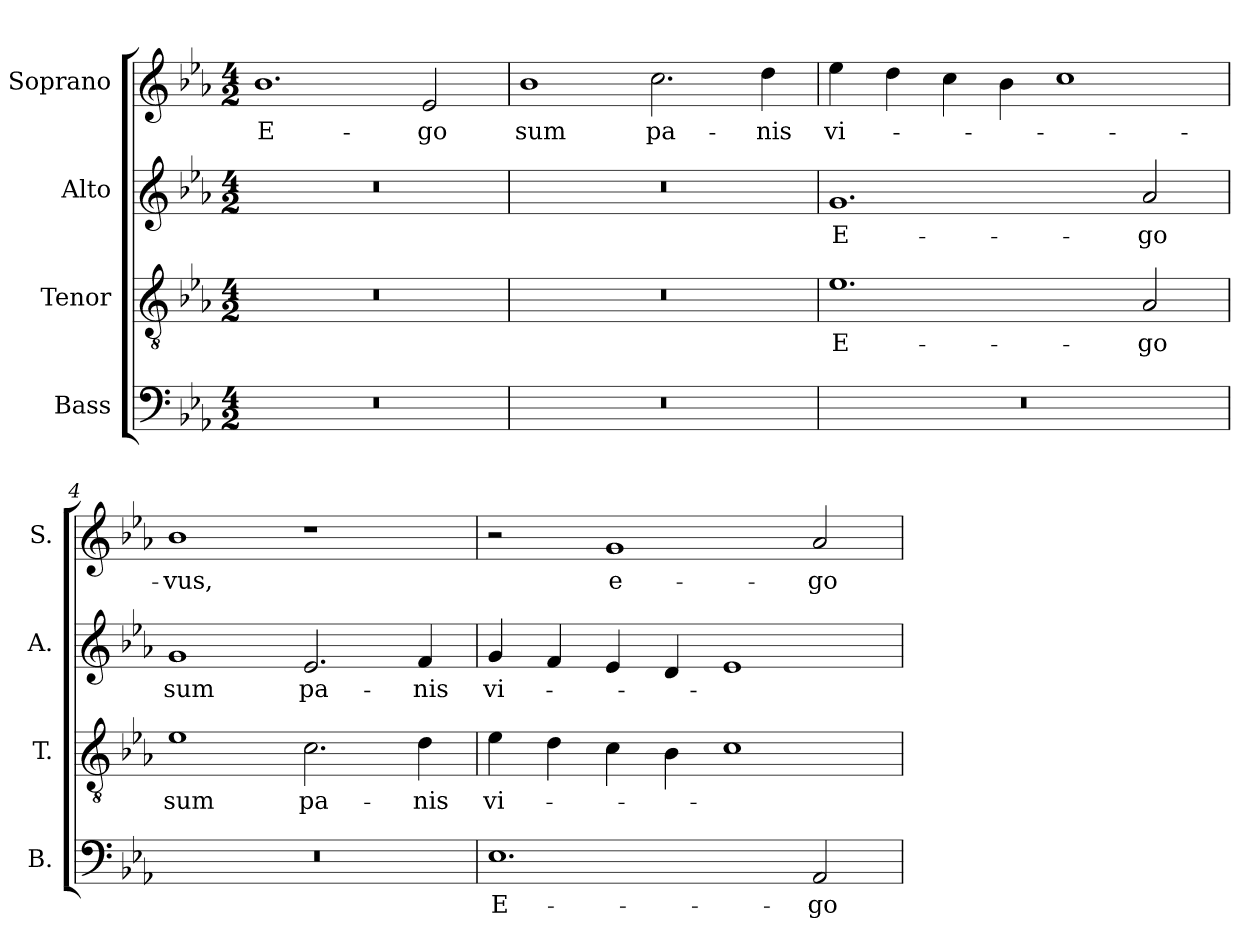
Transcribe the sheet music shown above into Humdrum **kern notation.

**kern	**text	**kern	**text	**kern	**text	**kern	**text
*part4	*part4	*part3	*part3	*part2	*part2	*part1	*part1
*staff4	*staff4	*staff3	*staff3	*staff2	*staff2	*staff1	*staff1
*I"Bass	*	*I"Tenor	*	*I"Alto	*	*I"Soprano	*
*I'B.	*	*I'T.	*	*I'A.	*	*I'S.	*
!!LO:PB:g=z
*clefF4	*	*clefGv2	*	*clefG2	*	*clefG2	*
*	*	*ITrd7c12	*	*	*	*	*
*k[b-e-a-]	*	*k[b-e-a-]	*	*k[b-e-a-]	*	*k[b-e-a-]	*
*E-:	*	*E-:	*	*E-:	*	*E-:	*
*M4/2	*	*M4/2	*	*M4/2	*	*M4/2	*
=1	=1	=1	=1	=1	=1	=1	=1
!LO:N:vis=1	!	!LO:N:vis=1	!	!LO:N:vis=1	!	!	!
!	!	!	!	!	!	!	!LO:LY:b:color=#000000
0r	.	0r	.	0r	.	1.b-i	E-
!	!	!	!	!	!	!	!LO:LY:b:color=#000000
.	.	.	.	.	.	2e-i/	-go
=2	=2	=2	=2	=2	=2	=2	=2
!LO:N:vis=1	!	!LO:N:vis=1	!	!LO:N:vis=1	!	!	!
!	!	!	!	!	!	!	!LO:LY:b:color=#000000
0r	.	0r	.	0r	.	1b-i	sum
!	!	!	!	!	!	!	!LO:LY:b:color=#000000
.	.	.	.	.	.	2.cci\	pa-
!	!	!	!	!	!	!	!LO:LY:b:color=#000000
.	.	.	.	.	.	4ddi\	-nis
=3	=3	=3	=3	=3	=3	=3	=3
!LO:N:vis=1	!	!	!	!	!	!	!
!	!	!	!LO:LY:b:color=#000000	!	!	!	!
!	!	!	!	!	!LO:LY:b:color=#000000	!	!
!	!	!	!	!	!	!	!LO:LY:b:color=#000000
0r	.	1.E-i	E-	1.gi	E-	4ee-i\	vi-
.	.	.	.	.	.	4ddi\	.
.	.	.	.	.	.	4cci\	.
.	.	.	.	.	.	4b-i\	.
.	.	.	.	.	.	1cci	.
!	!	!	!LO:LY:b:color=#000000	!	!	!	!
!	!	!	!	!	!LO:LY:b:color=#000000	!	!
.	.	2AA-i/	-go	2a-i/	-go	.	.
=4	=4	=4	=4	=4	=4	=4	=4
!LO:N:vis=1	!	!	!	!	!	!	!
!	!	!	!LO:LY:b:color=#000000	!	!	!	!
!	!	!	!	!	!LO:LY:b:color=#000000	!	!
!	!	!	!	!	!	!	!LO:LY:b:color=#000000
0r	.	1E-i	sum	1gi	sum	1b-i	-vus,
!	!	!	!LO:LY:b:color=#000000	!	!	!	!
!	!	!	!	!	!LO:LY:b:color=#000000	!	!
.	.	2.Ci\	pa-	2.e-i/	pa-	1r	.
!	!	!	!LO:LY:b:color=#000000	!	!	!	!
!	!	!	!	!	!LO:LY:b:color=#000000	!	!
.	.	4Di\	-nis	4fi/	-nis	.	.
!!LO:LB:g=z
=5	=5	=5	=5	=5	=5	=5	=5
!	!LO:LY:b:color=#000000	!	!	!	!	!	!
!	!	!	!LO:LY:b:color=#000000	!	!	!	!
!	!	!	!	!	!LO:LY:b:color=#000000	!	!
1.E-i	E-	4E-i\	vi-	4gi/	vi-	2r	.
.	.	4Di\	.	4fi/	.	.	.
!	!	!	!	!	!	!	!LO:LY:b:color=#000000
.	.	4Ci\	.	4e-i/	.	1gi	e-
.	.	4BB-i\	.	4di/	.	.	.
.	.	1Ci	.	1e-i	.	.	.
!	!LO:LY:b:color=#000000	!	!	!	!	!	!
!	!	!	!	!	!	!	!LO:LY:b:color=#000000
2AA-i/	-go	.	.	.	.	2a-i/	-go
=	=	=	=	=	=	=	=
*-	*-	*-	*-	*-	*-	*-	*-
